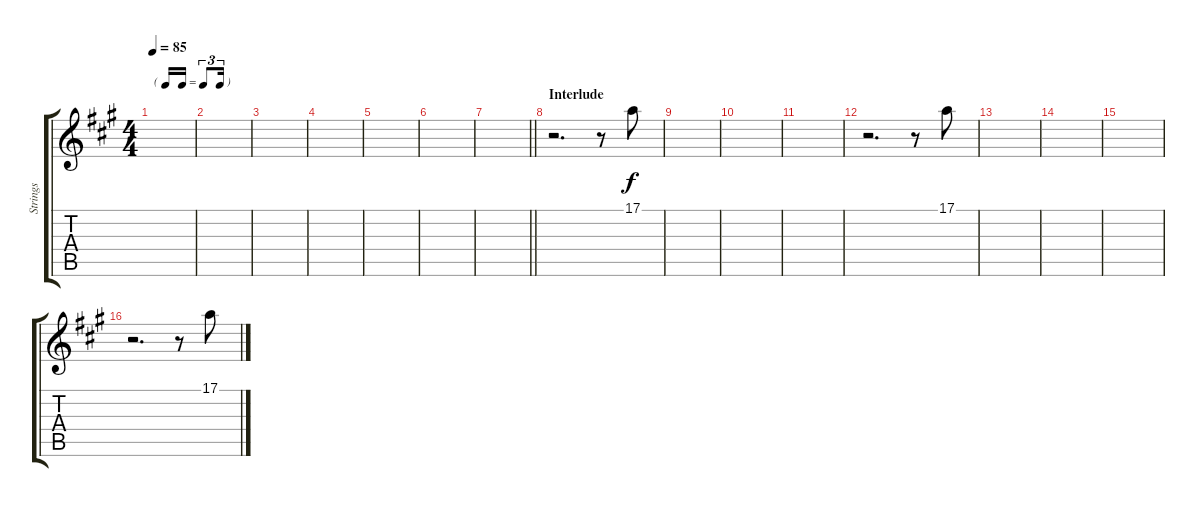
\track ("Strings" "Strings") {instrument pizzicatostrings}
\staff {score tabs}
\tuning (E4 B3 G3 D3 A2 E2) {hide}
\ts (4 4)
\tf triplet16th
\tempo 85
\clef g2
\ks a
|
|
|
|
|
|
\barLineRight lightlight
|
\section ("" "Interlude")
r.2{d} r.8 17.1.8 |
|
|
|
r.2{d} r.8 17.1.8 |
|
|
|
r.2{d} r.8 17.1.8
